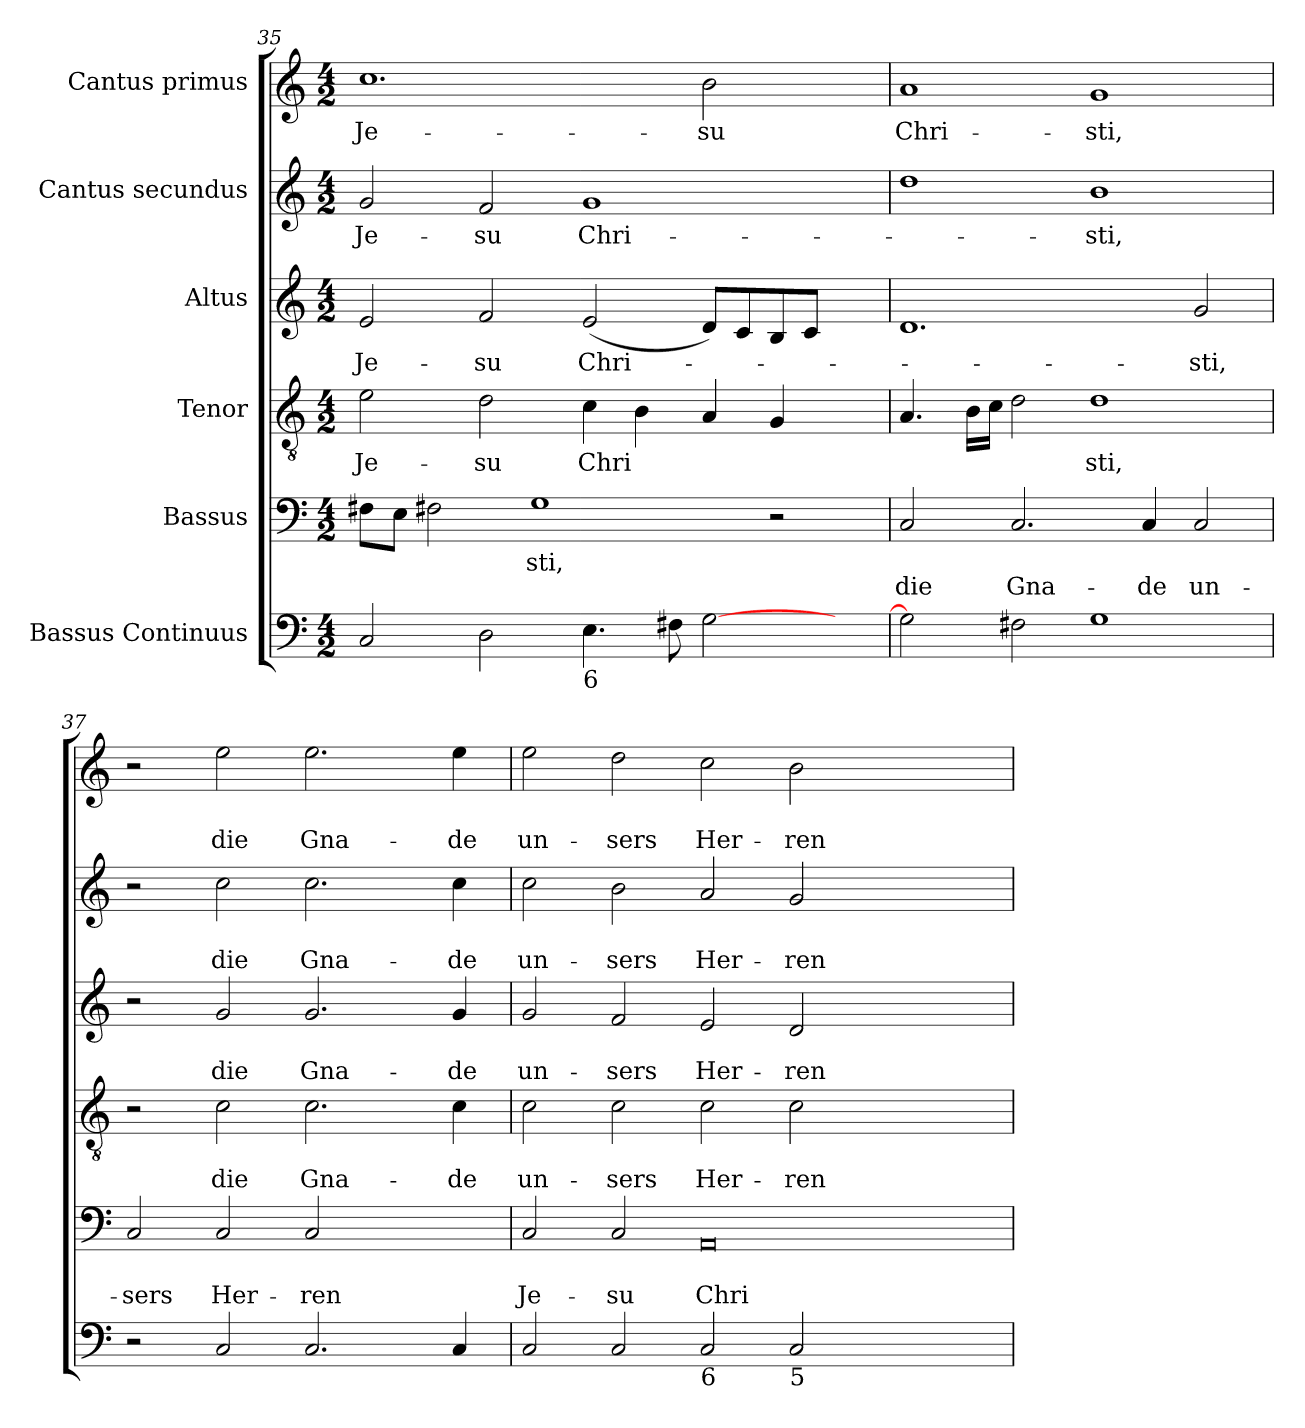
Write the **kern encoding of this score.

**kern	**kern	**text	**text	**kern	**text	**text	**kern	**text	**text	**kern	**text	**text	**kern	**text	**text
*part6	*part5	*part5	*part5	*part4	*part4	*part4	*part3	*part3	*part3	*part2	*part2	*part2	*part1	*part1	*part1
*staff6	*staff5	*staff5	*staff5	*staff4	*staff4	*staff4	*staff3	*staff3	*staff3	*staff2	*staff2	*staff2	*staff1	*staff1	*staff1
*I"Bassus Continuus	*I"Bassus	*	*	*I"Tenor	*	*	*I"Altus	*	*	*I"Cantus secundus	*	*	*I"Cantus primus	*	*
!!LO:LB:g=z
*clefF4	*clefF4	*	*	*clefGv2	*	*	*clefG2	*	*	*clefG2	*	*	*clefG2	*	*
*ITrd7c12	*	*	*	*	*	*	*	*	*	*	*	*	*	*	*
*k[]	*k[]	*	*	*k[]	*	*	*k[]	*	*	*k[]	*	*	*k[]	*	*
*C:	*C:	*	*	*C:	*	*	*C:	*	*	*C:	*	*	*C:	*	*
*M4/2	*M4/2	*	*	*M4/2	*	*	*M4/2	*	*	*M4/2	*	*	*M4/2	*	*
=35	=35	=35	=35	=35	=35	=35	=35	=35	=35	=35	=35	=35	=35	=35	=35
!	!	!	!	!	!LO:LY:b	!	!	!LO:LY:b	!	!	!LO:LY:b	!	!	!LO:LY:b	!
2CC	8F#XL	.	.	2e	Je-	.	2e	Je-	.	2g	Je-	.	1.cc	Je-	.
.	8EJ	.	.	.	.	.	.	.	.	.	.	.	.	.	.
.	2F#X	.	.	.	.	.	.	.	.	.	.	.	.	.	.
!	!	!	!	!	!LO:LY:b	!	!	!LO:LY:b	!	!	!LO:LY:b	!	!	!	!
2DD	.	.	.	2d	-su	.	2f	-su	.	2f	-su	.	.	.	.
!	!	!LO:LY:b	!	!	!	!	!	!	!	!	!	!	!	!	!
.	1G	-sti,	.	.	.	.	.	.	.	.	.	.	.	.	.
!LO:TX:b:t=6	!	!	!	!	!	!	!	!	!	!	!	!	!	!	!
!	!	!	!	!	!LO:LY:b	!	!	!LO:LY:b	!	!	!LO:LY:b	!	!	!	!
4.EE	.	.	.	4c	Chri	.	(<2e	Chri-	.	1g	Chri-	.	.	.	.
.	.	.	.	4B	.	.	.	.	.	.	.	.	.	.	.
8FF#X	.	.	.	.	.	.	.	.	.	.	.	.	.	.	.
!	!	!	!	!	!	!	!	!	!	!	!	!	!	!LO:LY:b	!
[2GG	.	.	.	4A	.	.	8dL)	.	.	.	.	.	2b	-su	.
.	.	.	.	.	.	.	8c	.	.	.	.	.	.	.	.
.	2r	.	.	4G	.	.	8B	.	.	.	.	.	.	.	.
.	.	.	.	.	.	.	8cJ	.	.	.	.	.	.	.	.
4ryy	.	.	.	4ryy	.	.	4ryy	.	.	4ryy	.	.	4ryy	.	.
=36	=36	=36	=36	=36	=36	=36	=36	=36	=36	=36	=36	=36	=36	=36	=36
!	!	!	!LO:LY:b	!	!	!	!	!	!	!	!	!	!	!LO:LY:b	!
2GG]	2C	.	die	4.A	.	.	1.d	.	.	1dd	.	.	1a	Chri-	.
.	.	.	.	16BLL	.	.	.	.	.	.	.	.	.	.	.
.	.	.	.	16cJJ	.	.	.	.	.	.	.	.	.	.	.
!	!	!	!LO:LY:b	!	!	!	!	!	!	!	!	!	!	!	!
2FF#X	2.C	.	Gna-	2d	.	.	.	.	.	.	.	.	.	.	.
!	!	!	!	!	!LO:LY:b	!	!	!	!	!	!LO:LY:b	!	!	!LO:LY:b	!
1GG	.	.	.	1d	sti,	.	.	.	.	1b	-sti,	.	1g	-sti,	.
!	!	!	!LO:LY:b	!	!	!	!	!	!	!	!	!	!	!	!
.	4C	.	-de	.	.	.	.	.	.	.	.	.	.	.	.
!	!	!	!LO:LY:b	!	!	!	!	!LO:LY:b	!	!	!	!	!	!	!
.	2C	.	un-	.	.	.	2g	-sti,	.	.	.	.	.	.	.
=37	=37	=37	=37	=37	=37	=37	=37	=37	=37	=37	=37	=37	=37	=37	=37
!	!	!	!LO:LY:b	!	!	!	!	!	!	!	!	!	!	!	!
2r	2C	.	-sers	2r	.	.	2r	.	.	2r	.	.	2r	.	.
!	!	!	!LO:LY:b	!	!	!LO:LY:b	!	!	!LO:LY:b	!	!	!LO:LY:b	!	!	!LO:LY:b
2CC	2C	.	Her-	2c	.	die	2g	.	die	2cc	.	die	2ee	.	die
!	!	!	!LO:LY:b	!	!	!LO:LY:b	!	!	!LO:LY:b	!	!	!LO:LY:b	!	!	!LO:LY:b
2.CC	2C	.	-ren	2.c	.	Gna-	2.g	.	Gna-	2.cc	.	Gna-	2.ee	.	Gna-
.	2ryy	.	.	.	.	.	.	.	.	.	.	.	.	.	.
!	!	!	!	!	!	!LO:LY:b	!	!	!LO:LY:b	!	!	!LO:LY:b	!	!	!LO:LY:b
4CC	.	.	.	4c	.	-de	4g	.	-de	4cc	.	-de	4ee	.	-de
!!LO:LB:g=z
=38	=38	=38	=38	=38	=38	=38	=38	=38	=38	=38	=38	=38	=38	=38	=38
!	!	!	!LO:LY:b	!	!	!LO:LY:b	!	!	!LO:LY:b	!	!	!LO:LY:b	!	!	!LO:LY:b
2CC	2C	.	Je-	2c	.	un-	2g	.	un-	2cc	.	un-	2ee	.	un-
!	!	!	!LO:LY:b	!	!	!LO:LY:b	!	!	!LO:LY:b	!	!	!LO:LY:b	!	!	!LO:LY:b
2CC	2C	.	-su	2c	.	-sers	2f	.	-sers	2b	.	-sers	2dd	.	-sers
!LO:TX:b:t=6	!	!	!	!	!	!	!	!	!	!	!	!	!	!	!
!	!	!	!LO:LY:b	!	!	!LO:LY:b	!	!	!LO:LY:b	!	!	!LO:LY:b	!	!	!LO:LY:b
2CC	0AA	.	Chri-	2c	.	Her-	2e	.	Her-	2a	.	Her-	2cc	.	Her-
!LO:TX:b:t=5	!	!	!	!	!	!	!	!	!	!	!	!	!	!	!
!	!	!	!	!	!	!LO:LY:b	!	!	!LO:LY:b	!	!	!LO:LY:b	!	!	!LO:LY:b
2CC	.	.	.	2c	.	-ren	2d	.	-ren	2g	.	-ren	2b	.	-ren
1ryy	.	.	.	1ryy	.	.	1ryy	.	.	1ryy	.	.	1ryy	.	.
=	=	=	=	=	=	=	=	=	=	=	=	=	=	=	=
*-	*-	*-	*-	*-	*-	*-	*-	*-	*-	*-	*-	*-	*-	*-	*-
